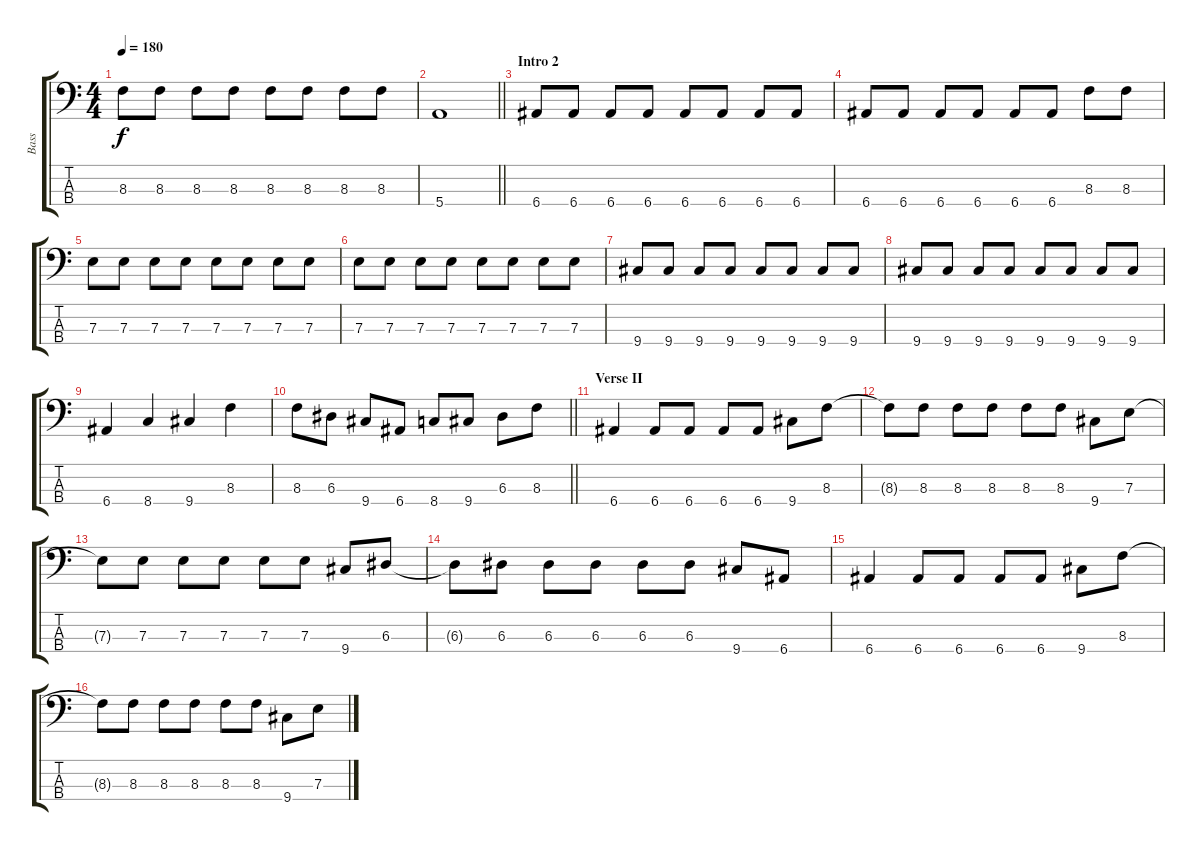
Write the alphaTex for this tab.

\track ("Bass" "Bass") {instrument electricbasspick}
\staff {score tabs}
\tuning (G2 D2 A1 E1) {hide}
\ts (4 4)
\tempo 180
\clef f4
\ks c
8.3.8{dy f} 8.3.8 8.3.8 8.3.8 8.3.8 8.3.8 8.3.8 8.3.8 |
\barLineRight lightlight
5.4.1 |
\section ("" "Intro 2")
6.4.8 6.4.8 6.4.8 6.4.8 6.4.8 6.4.8 6.4.8 6.4.8 |
6.4.8 6.4.8 6.4.8 6.4.8 6.4.8 6.4.8 8.3.8 8.3.8 |
7.3.8 7.3.8 7.3.8 7.3.8 7.3.8 7.3.8 7.3.8 7.3.8 |
7.3.8 7.3.8 7.3.8 7.3.8 7.3.8 7.3.8 7.3.8 7.3.8 |
9.4.8 9.4.8 9.4.8 9.4.8 9.4.8 9.4.8 9.4.8 9.4.8 |
9.4.8 9.4.8 9.4.8 9.4.8 9.4.8 9.4.8 9.4.8 9.4.8 |
6.4.4 8.4.4 9.4.4 8.3.4 |
\barLineRight lightlight
8.3.8 6.3.8 9.4.8 6.4.8 8.4.8 9.4.8 6.3.8 8.3.8 |
\section ("" "Verse II")
6.4.4 6.4.8 6.4.8 6.4.8 6.4.8 9.4.8 8.3.8 |
8.3{t}.8 8.3.8 8.3.8 8.3.8 8.3.8 8.3.8 9.4.8 7.3.8 |
7.3{t}.8 7.3.8 7.3.8 7.3.8 7.3.8 7.3.8 9.4.8 6.3.8 |
6.3{t}.8 6.3.8 6.3.8 6.3.8 6.3.8 6.3.8 9.4.8 6.4.8 |
6.4.4 6.4.8 6.4.8 6.4.8 6.4.8 9.4.8 8.3.8 |
8.3{t}.8 8.3.8 8.3.8 8.3.8 8.3.8 8.3.8 9.4.8 7.3.8
